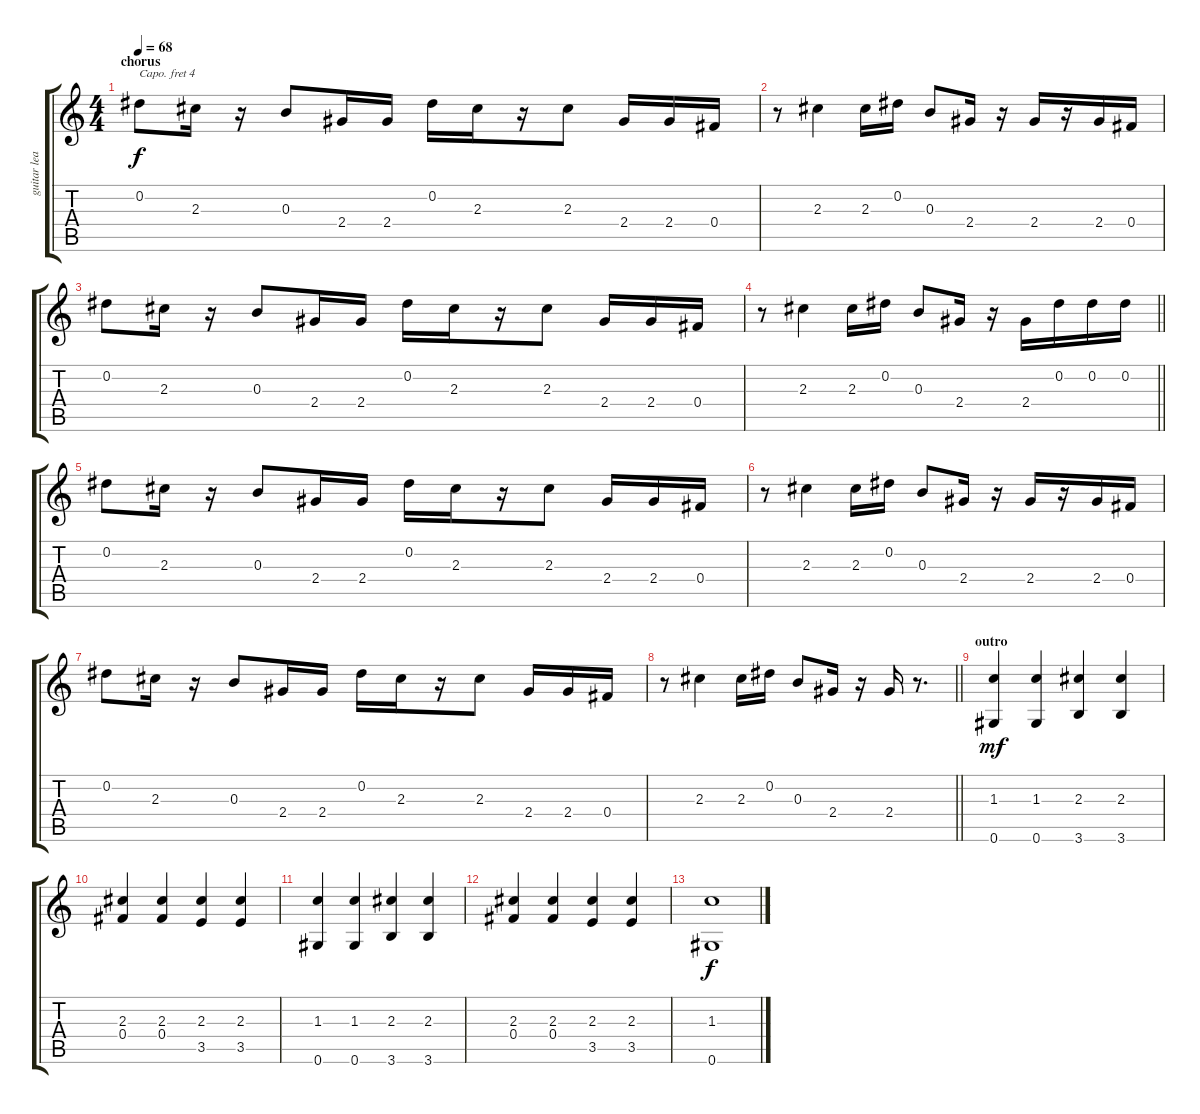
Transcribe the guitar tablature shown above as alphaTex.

\track ("guitar lead" "guitar lea") {instrument acousticguitarsteel}
\staff {score tabs}
\capo 4
\tuning (E4 B3 G3 D3 A2 E2) {hide}
\ts (4 4)
\section ("" "chorus")
\tempo 68
\clef g2
\ks c
0.2.8{dy f} 2.3.16 r.16 0.3.8 2.4.16 2.4.16 0.2.16 2.3.16 r.16 2.3.8 2.4.16 2.4.16 0.4.16 |
r.8 2.3.4 2.3.16 0.2.16 0.3.8 2.4.16 r.16 2.4.16 r.16 2.4.16 0.4.16 |
0.2.8 2.3.16 r.16 0.3.8 2.4.16 2.4.16 0.2.16 2.3.16 r.16 2.3.8 2.4.16 2.4.16 0.4.16 |
\barLineRight lightlight
r.8 2.3.4 2.3.16 0.2.16 0.3.8 2.4.16 r.16 2.4.16 0.2.16 0.2.16 0.2.16 |
0.2.8 2.3.16 r.16 0.3.8 2.4.16 2.4.16 0.2.16 2.3.16 r.16 2.3.8 2.4.16 2.4.16 0.4.16 |
r.8 2.3.4 2.3.16 0.2.16 0.3.8 2.4.16 r.16 2.4.16 r.16 2.4.16 0.4.16 |
0.2.8 2.3.16 r.16 0.3.8 2.4.16 2.4.16 0.2.16 2.3.16 r.16 2.3.8 2.4.16 2.4.16 0.4.16 |
\barLineRight lightlight
r.8 2.3.4 2.3.16 0.2.16 0.3.8 2.4.16 r.16 2.4.16 r.8{d} |
\section ("" "outro")
(1.3 0.6).4{dy mf} (1.3 0.6).4 (2.3 3.6).4 (2.3 3.6).4 |
(2.3 0.4).4 (2.3 0.4).4 (2.3 3.5).4 (2.3 3.5).4 |
(1.3 0.6).4 (1.3 0.6).4 (2.3 3.6).4 (2.3 3.6).4 |
(2.3 0.4).4 (2.3 0.4).4 (2.3 3.5).4 (2.3 3.5).4 |
(1.3 0.6).1{dy f}
